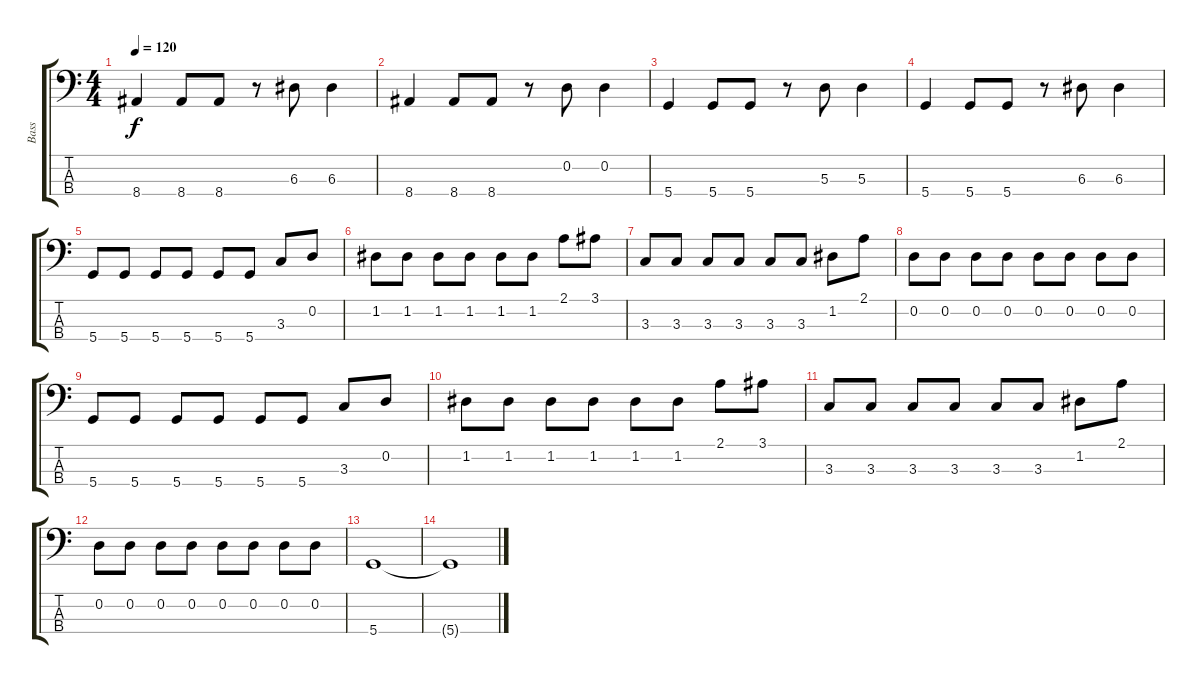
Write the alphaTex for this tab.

\track ("Bass" "Bass") {instrument electricbasspick}
\staff {score tabs}
\tuning (G2 D2 A1 D1) {hide}
\ts (4 4)
\tempo 120
\clef f4
\ks c
8.4.4{dy f} 8.4.8 8.4.8 r.8 6.3.8 6.3.4 |
8.4.4 8.4.8 8.4.8 r.8 0.2.8 0.2.4 |
5.4.4 5.4.8 5.4.8 r.8 5.3.8 5.3.4 |
5.4.4 5.4.8 5.4.8 r.8 6.3.8 6.3.4 |
5.4.8 5.4.8 5.4.8 5.4.8 5.4.8 5.4.8 3.3.8 0.2.8 |
1.2.8 1.2.8 1.2.8 1.2.8 1.2.8 1.2.8 2.1.8 3.1.8 |
3.3.8 3.3.8 3.3.8 3.3.8 3.3.8 3.3.8 1.2.8 2.1.8 |
0.2.8 0.2.8 0.2.8 0.2.8 0.2.8 0.2.8 0.2.8 0.2.8 |
5.4.8 5.4.8 5.4.8 5.4.8 5.4.8 5.4.8 3.3.8 0.2.8 |
1.2.8 1.2.8 1.2.8 1.2.8 1.2.8 1.2.8 2.1.8 3.1.8 |
3.3.8 3.3.8 3.3.8 3.3.8 3.3.8 3.3.8 1.2.8 2.1.8 |
0.2.8 0.2.8 0.2.8 0.2.8 0.2.8 0.2.8 0.2.8 0.2.8 |
5.4.1 |
5.4{t}.1
